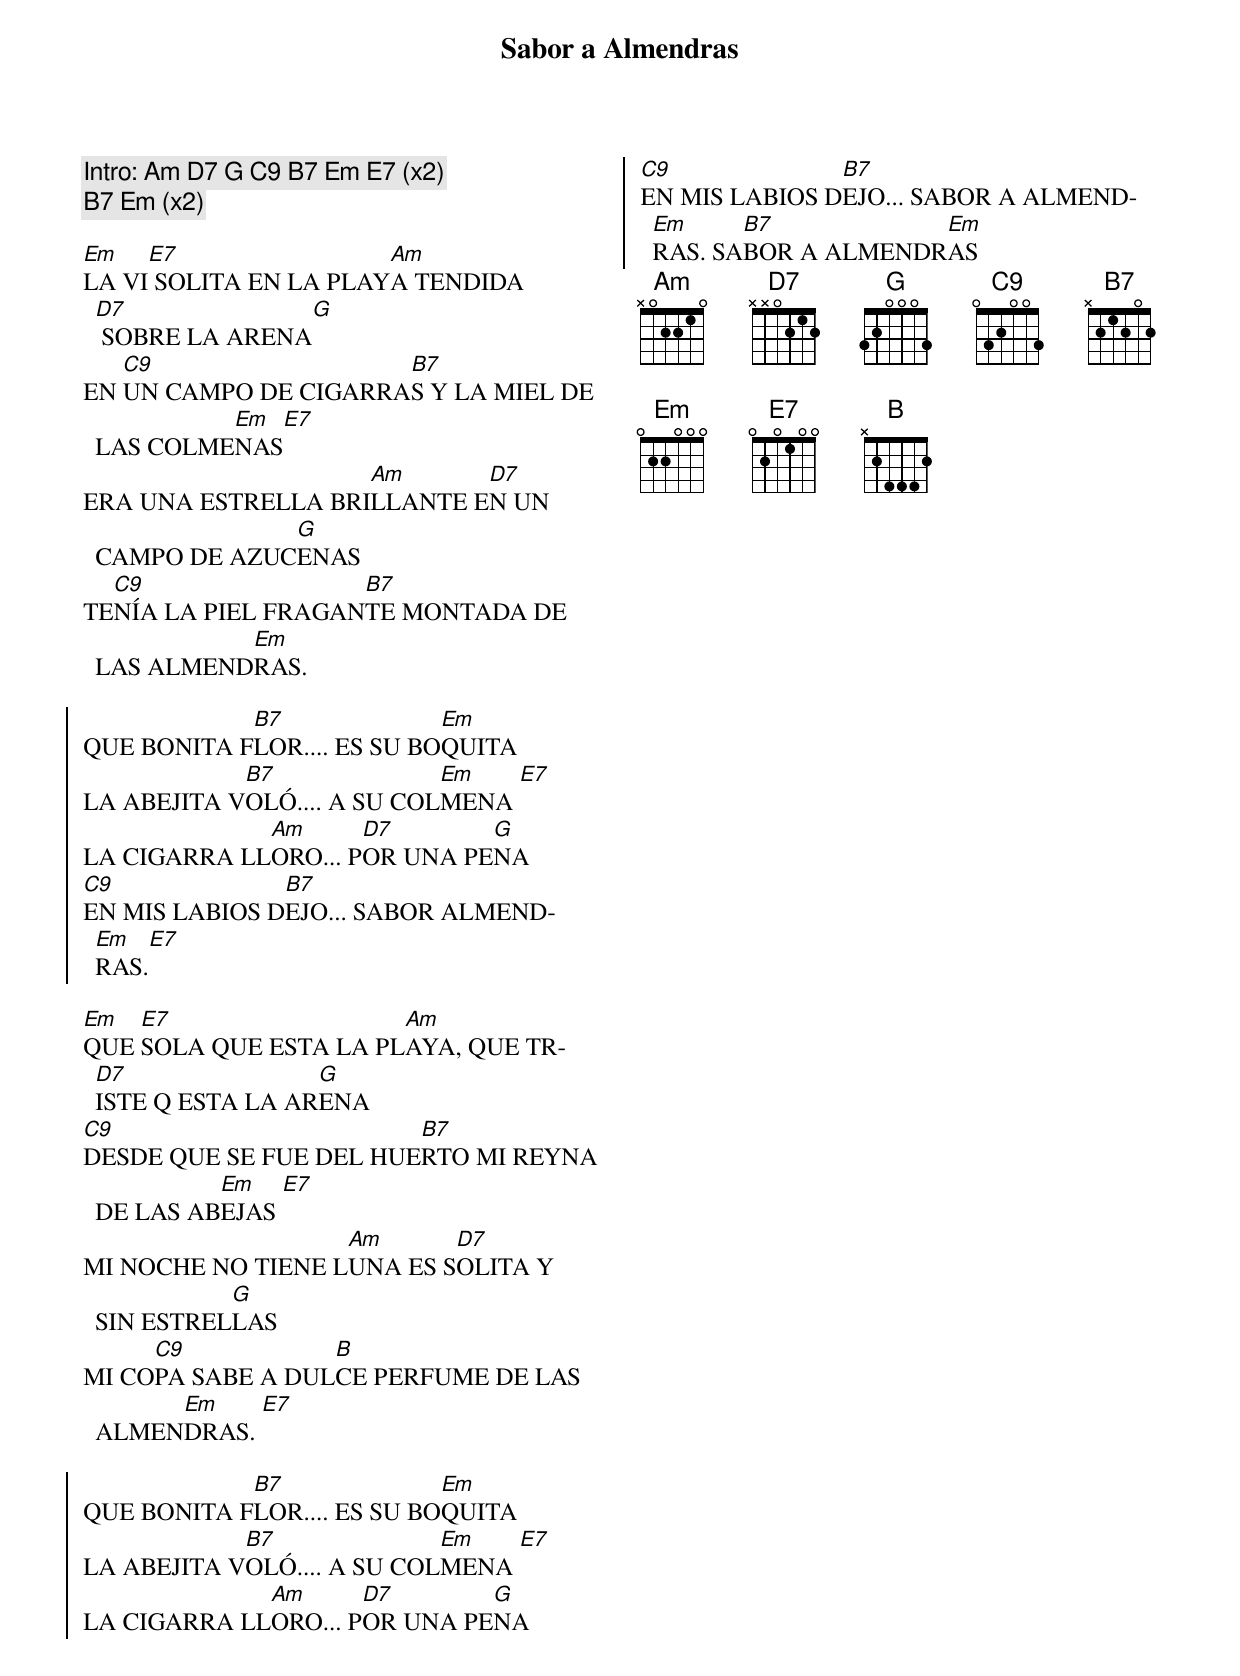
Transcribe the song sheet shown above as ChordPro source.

{title: Sabor a Almendras}
{columns: 2}
{Define: E7 frets 0 2 0 1 0 0}
{Define: C9 frets 0 3 2 0 0 3}
{comment: Intro: [Am] [D7] [G] [C9] [B7] [Em] [E7] (x2)}
{comment: [B7] [Em] (x2)}

{start_of_verse}
[Em]LA VI[E7] SOLITA EN LA PLAY[Am]A TENDIDA[D7] SOBRE LA ARENA[G]
EN [C9]UN CAMPO DE CIGARRA[B7]S Y LA MIEL DE LAS COLME[Em]NAS[E7]
ERA UNA ESTRELLA BRI[Am]LLANTE E[D7]N UN CAMPO DE AZUC[G]ENAS
TE[C9]NÍA LA PIEL FRAGAN[B7]TE MONTADA DE LAS ALMEND[Em]RAS.
{end_of_verse}

{start_of_chorus}
QUE BONITA F[B7]LOR.... ES SU BO[Em]QUITA
LA ABEJITA V[B7]OLÓ.... A SU COL[Em]MENA [E7]
LA CIGARRA LL[Am]ORO... P[D7]OR UNA PE[G]NA
[C9]EN MIS LABIOS D[B7]EJO... SABOR ALMEND[Em]RAS.[E7]
{end_of_chorus}

{start_of_verse}
[Em]QUE [E7]SOLA QUE ESTA LA PL[Am]AYA, QUE TR[D7]ISTE Q ESTA LA AR[G]ENA
[C9]DESDE QUE SE FUE DEL HUE[B7]RTO MI REYNA DE LAS AB[Em]EJAS [E7]
MI NOCHE NO TIENE L[Am]UNA ES S[D7]OLITA Y SIN ESTREL[G]LAS
MI CO[C9]PA SABE A DUL[B]CE PERFUME DE LAS ALMEN[Em]DRAS. [E7]
{end_of_verse}

{start_of_chorus}
QUE BONITA F[B7]LOR.... ES SU BO[Em]QUITA
LA ABEJITA V[B7]OLÓ.... A SU COL[Em]MENA [E7]
LA CIGARRA LL[Am]ORO... P[D7]OR UNA PE[G]NA
[C9]EN MIS LABIOS D[B7]EJO... SABOR A ALMEND[Em]RAS. SA[B7]BOR A ALMENDR[Em]AS
{end_of_chorus}
